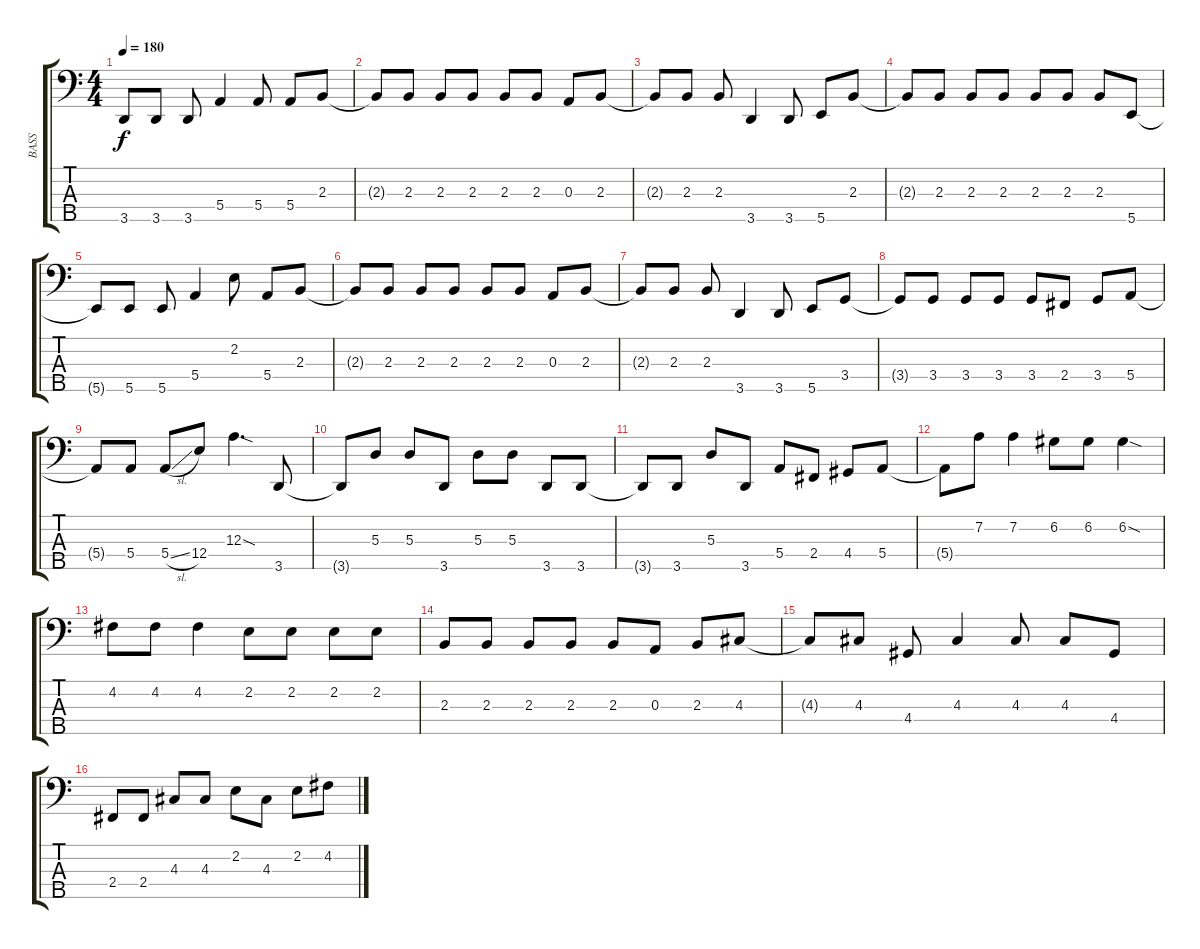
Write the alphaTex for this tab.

\track ("BASS" "BASS") {instrument electricbassfinger}
\staff {score tabs}
\tuning (G2 D2 A1 E1 B0) {hide}
\ts (4 4)
\tempo 180
\clef f4
\ks c
3.5{t}.8{dy f} 3.5.8 3.5.8 5.4.4 5.4.8 5.4.8 2.3.8 |
2.3{t}.8 2.3.8 2.3.8 2.3.8 2.3.8 2.3.8 0.3.8 2.3.8 |
2.3{t}.8 2.3.8 2.3.8 3.5.4 3.5.8 5.5.8 2.3.8 |
2.3{t}.8 2.3.8 2.3.8 2.3.8 2.3.8 2.3.8 2.3.8 5.5.8 |
5.5{t}.8 5.5.8 5.5.8 5.4.4 2.2.8 5.4.8 2.3.8 |
2.3{t}.8 2.3.8 2.3.8 2.3.8 2.3.8 2.3.8 0.3.8 2.3.8 |
2.3{t}.8 2.3.8 2.3.8 3.5.4 3.5.8 5.5.8 3.4.8 |
3.4{t}.8 3.4.8 3.4.8 3.4.8 3.4.8 2.4.8 3.4.8 5.4.8 |
5.4{t}.8 5.4.8 5.4{sl}.8 12.4.8 12.3{sod}.4{d} 3.5.8 |
3.5{t}.8 5.3.8 5.3.8 3.5.8 5.3.8 5.3.8 3.5.8 3.5.8 |
3.5{t}.8 3.5.8 5.3.8 3.5.8 5.4.8 2.4.8 4.4.8 5.4.8 |
5.4{t}.8 7.2.8 7.2.4 6.2.8 6.2.8 6.2{sod}.4 |
4.2.8 4.2.8 4.2.4 2.2.8 2.2.8 2.2.8 2.2.8 |
2.3.8 2.3.8 2.3.8 2.3.8 2.3.8 0.3.8 2.3.8 4.3.8 |
4.3{t}.8 4.3.8 4.4.8 4.3.4 4.3.8 4.3.8 4.4.8 |
2.4.8 2.4.8 4.3.8 4.3.8 2.2.8 4.3.8 2.2.8 4.2.8
